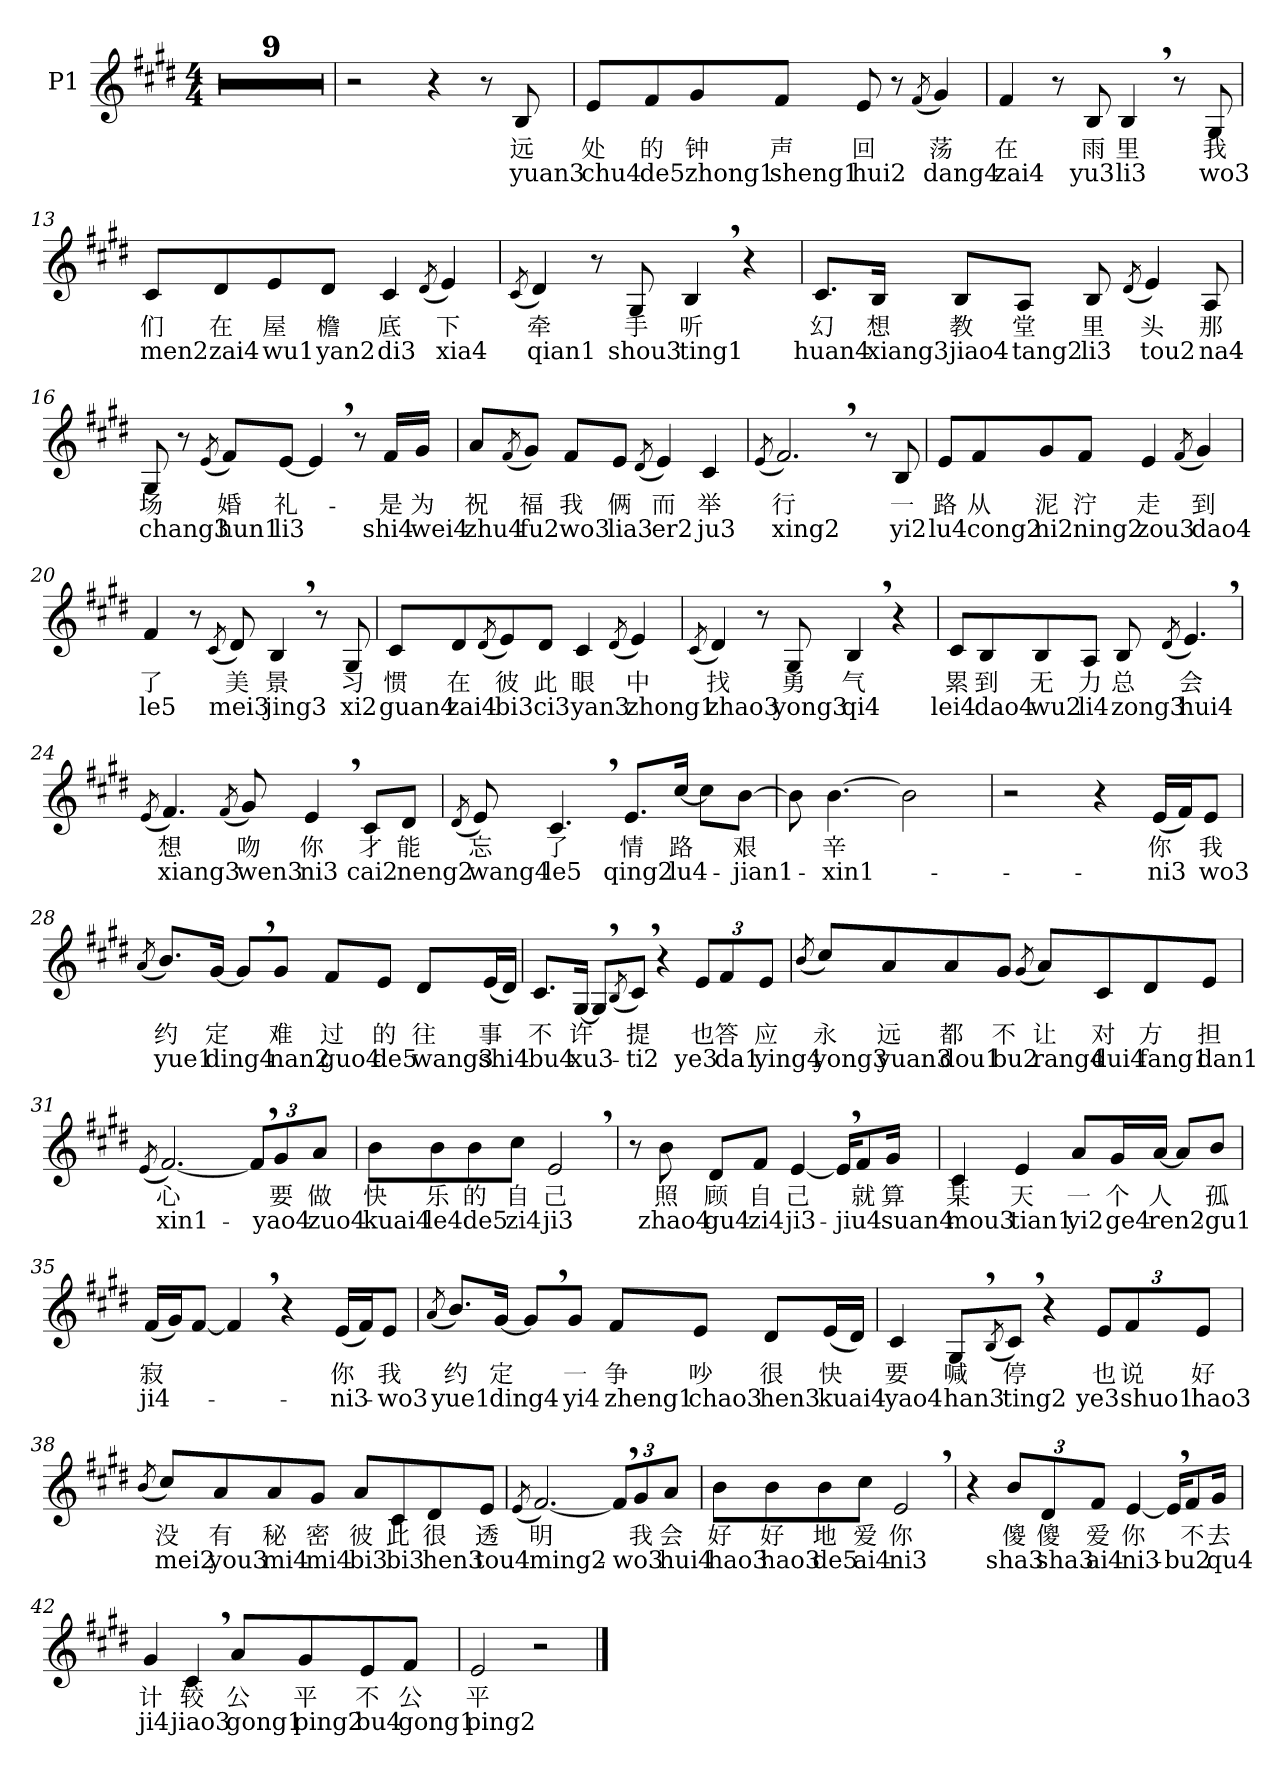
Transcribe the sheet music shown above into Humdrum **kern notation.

**kern	**text	**text
*part1	*part1	*part1
*staff1	*staff1	*staff1
*I"P1	*	*
*clefG2	*	*
*k[f#c#g#d#]	*	*
*E:	*	*
*M4/4	*	*
*MM80	*	*
=1	=1	=1
1r	.	.
=2	=2	=2
1r	.	.
=3	=3	=3
1r	.	.
=4	=4	=4
1r	.	.
=5	=5	=5
1r	.	.
=6	=6	=6
1r	.	.
=7	=7	=7
1r	.	.
=8	=8	=8
1r	.	.
=9	=9	=9
1r	.	.
=10	=10	=10
2r	.	.
4r	.	.
8r	.	.
!	!LO:LY:b	!LO:LY:b
8B/	远	yuan3
!!LO:LB:g=z
=11	=11	=11
!	!LO:LY:b	!LO:LY:b
8e/L	处	chu4
!	!LO:LY:b	!LO:LY:b
8f#/	的	de5
!	!LO:LY:b	!LO:LY:b
8g#/	钟	zhong1
!	!LO:LY:b	!LO:LY:b
8f#/J	声	sheng1
!	!LO:LY:b	!LO:LY:b
8e/	回	hui2
8r	.	.
(<8qf#/	.	.
!	!LO:LY:b	!LO:LY:b
4g#/)	荡	dang4
=12	=12	=12
!	!LO:LY:b	!LO:LY:b
4f#/	在	zai4
8r	.	.
!	!LO:LY:b	!LO:LY:b
8B/	雨	yu3
!	!LO:LY:b	!LO:LY:b
4B,/	里	li3
8r	.	.
!	!LO:LY:b	!LO:LY:b
8G#/	我	wo3
!!LO:LB:g=z
=13	=13	=13
!	!LO:LY:b	!LO:LY:b
8c#/L	们	men2
!	!LO:LY:b	!LO:LY:b
8d#/	在	zai4
!	!LO:LY:b	!LO:LY:b
8e/	屋	wu1
!	!LO:LY:b	!LO:LY:b
8d#/J	檐	yan2
!	!LO:LY:b	!LO:LY:b
4c#/	底	di3
(<8qd#/	.	.
!	!LO:LY:b	!LO:LY:b
4e/)	下	xia4
=14	=14	=14
(<8qc#/	.	.
!	!LO:LY:b	!LO:LY:b
4d#/)	牵	qian1
8r	.	.
!	!LO:LY:b	!LO:LY:b
8G#/	手	shou3
!	!LO:LY:b	!LO:LY:b
4B,/	听	ting1
4r	.	.
!!LO:LB:g=z
=15	=15	=15
!	!LO:LY:b	!LO:LY:b
8.c#/L	幻	huan4
!	!LO:LY:b	!LO:LY:b
16B/Jk	想	xiang3
!	!LO:LY:b	!LO:LY:b
8B/L	教	jiao4
!	!LO:LY:b	!LO:LY:b
8A/J	堂	tang2
!	!LO:LY:b	!LO:LY:b
8B/	里	li3
(<8qd#/	.	.
!	!LO:LY:b	!LO:LY:b
4e/)	头	tou2
!	!LO:LY:b	!LO:LY:b
8A/	那	na4
=16	=16	=16
!	!LO:LY:b	!LO:LY:b
8G#/	场	chang3
8r	.	.
(<8qe/	.	.
!	!LO:LY:b	!LO:LY:b
8f#/L)	婚	hun1
!	!LO:LY:b	!LO:LY:b
[8e/J	礼-	li3
4e,/]	.	.
8r	.	.
!	!LO:LY:b	!LO:LY:b
16f#/LL	-是	shi4
!	!LO:LY:b	!LO:LY:b
16g#/JJ	为	wei4
!!LO:LB:g=z
=17	=17	=17
!	!LO:LY:b	!LO:LY:b
8a/L	祝	zhu4
(<8qf#/	.	.
!	!LO:LY:b	!LO:LY:b
8g#/J)	福	fu2
!	!LO:LY:b	!LO:LY:b
8f#/L	我	wo3
!	!LO:LY:b	!LO:LY:b
8e/J	俩	lia3
(<8qd#/	.	.
!	!LO:LY:b	!LO:LY:b
4e/)	而	er2
!	!LO:LY:b	!LO:LY:b
4c#/	举	ju3
=18	=18	=18
(<8qe/	.	.
!	!LO:LY:b	!LO:LY:b
2.f#,/)	行	xing2
8r	.	.
!	!LO:LY:b	!LO:LY:b
8B/	一	yi2
=19	=19	=19
!	!LO:LY:b	!LO:LY:b
8e/L	路	lu4
!	!LO:LY:b	!LO:LY:b
8f#/	从	cong2
!	!LO:LY:b	!LO:LY:b
8g#/	泥	ni2
!	!LO:LY:b	!LO:LY:b
8f#/J	泞	ning2
!	!LO:LY:b	!LO:LY:b
4e/	走	zou3
(<8qf#/	.	.
!	!LO:LY:b	!LO:LY:b
4g#/)	到	dao4
!!LO:LB:g=z
=20	=20	=20
!	!LO:LY:b	!LO:LY:b
4f#/	了	le5
8r	.	.
(<8qc#/	.	.
!	!LO:LY:b	!LO:LY:b
8d#/)	美	mei3
!	!LO:LY:b	!LO:LY:b
4B,/	景	jing3
8r	.	.
!	!LO:LY:b	!LO:LY:b
8G#/	习	xi2
=21	=21	=21
!	!LO:LY:b	!LO:LY:b
8c#/L	惯	guan4
!	!LO:LY:b	!LO:LY:b
8d#/	在	zai4
(<8qd#/	.	.
!	!LO:LY:b	!LO:LY:b
8e/)	彼	bi3
!	!LO:LY:b	!LO:LY:b
8d#/J	此	ci3
!	!LO:LY:b	!LO:LY:b
4c#/	眼	yan3
(<8qd#/	.	.
!	!LO:LY:b	!LO:LY:b
4e/)	中	zhong1
=22	=22	=22
(<8qc#/	.	.
!	!LO:LY:b	!LO:LY:b
4d#/)	找	zhao3
8r	.	.
!	!LO:LY:b	!LO:LY:b
8G#/	勇	yong3
!	!LO:LY:b	!LO:LY:b
4B,/	气	qi4
4r	.	.
!!LO:LB:g=z
=23	=23	=23
!	!LO:LY:b	!LO:LY:b
8c#/L	累	lei4
!	!LO:LY:b	!LO:LY:b
8B/	到	dao4
!	!LO:LY:b	!LO:LY:b
8B/	无	wu2
!	!LO:LY:b	!LO:LY:b
8A/J	力	li4
!	!LO:LY:b	!LO:LY:b
8B/	总	zong3
(<8qd#/	.	.
!	!LO:LY:b	!LO:LY:b
4.e,/)	会	hui4
=24	=24	=24
(<8qe/	.	.
!	!LO:LY:b	!LO:LY:b
4.f#/)	想	xiang3
(<8qf#/	.	.
!	!LO:LY:b	!LO:LY:b
8g#/)	吻	wen3
!	!LO:LY:b	!LO:LY:b
4e,/	你	ni3
!	!LO:LY:b	!LO:LY:b
8c#/L	才	cai2
!	!LO:LY:b	!LO:LY:b
8d#/J	能	neng2
!!LO:LB:g=z
=25	=25	=25
(<8qd#/	.	.
!	!LO:LY:b	!LO:LY:b
8e/)	忘	wang4
!	!LO:LY:b	!LO:LY:b
4.c#,/	了	le5
!	!LO:LY:b	!LO:LY:b
8.e/L	情	qing2
!	!LO:LY:b	!LO:LY:b
[16cc#/Jk	路	lu4-
!	!LO:LY:b	!
8cc#\L]	-	.
!	!LO:LY:b	!LO:LY:b
[8b\J	艰	-jian1-
=26	=26	=26
!	!LO:LY:b	!
8b\]	-	.
!	!LO:LY:b	!LO:LY:b
[4.b\	辛	-xin1-
!	!LO:LY:b	!
2b\]	-	.
=27	=27	=27
2r	.	.
4r	.	.
!	!LO:LY:b	!LO:LY:b
(<16e/LL	你	-ni3
!	!LO:LY:b	!
16f#/J)	-	.
!	!LO:LY:b	!LO:LY:b
8e/J	我	wo3
!!LO:PB:g=z
=28	=28	=28
(<8qa/	.	.
!	!LO:LY:b	!LO:LY:b
8.b/L)	约	yue1
!	!LO:LY:b	!LO:LY:b
[16g#/Jk	定	ding4-
!	!LO:LY:b	!
8g#,/L]	-	.
!	!LO:LY:b	!LO:LY:b
8g#/J	难	-nan2
!	!LO:LY:b	!LO:LY:b
8f#/L	过	guo4
!	!LO:LY:b	!LO:LY:b
8e/J	的	de5
!	!LO:LY:b	!LO:LY:b
8d#/L	往	wang3
!	!LO:LY:b	!LO:LY:b
(<16e/L	事	shi4-
!	!LO:LY:b	!
16d#/JJ)	-	.
!!LO:LB:g=z
=29	=29	=29
!	!LO:LY:b	!LO:LY:b
8.c#/L	不	-bu4
!	!LO:LY:b	!LO:LY:b
[16G#/Jk	许	xu3-
!	!LO:LY:b	!
8G#/L]	-	.
(<8qB,/	.	.
!	!LO:LY:b	!LO:LY:b
8c#,/J)	提	-ti2
4r	.	.
*Xbrackettup	*	*
!	!LO:LY:b	!LO:LY:b
12e/L	也	ye3
!	!LO:LY:b	!LO:LY:b
12f#/	答	da1
!	!LO:LY:b	!LO:LY:b
12e/J	应	ying4
!!LO:LB:g=z
=30	=30	=30
(<8qb/	.	.
!	!LO:LY:b	!LO:LY:b
8cc#/L)	永	yong3
!	!LO:LY:b	!LO:LY:b
8a/	远	yuan3
!	!LO:LY:b	!LO:LY:b
8a/	都	dou1
!	!LO:LY:b	!LO:LY:b
8g#/J	不	bu2
(<8qg#/	.	.
!	!LO:LY:b	!LO:LY:b
8a/L)	让	rang4
!	!LO:LY:b	!LO:LY:b
8c#/	对	dui4
!	!LO:LY:b	!LO:LY:b
8d#/	方	fang1
!	!LO:LY:b	!LO:LY:b
8e/J	担	dan1
=31	=31	=31
(<8qe/	.	.
!	!LO:LY:b	!LO:LY:b
[2.f#/)	心	xin1-
!	!LO:LY:b	!
12f#,/L]	-	.
!	!LO:LY:b	!LO:LY:b
12g#/	要	-yao4
!	!LO:LY:b	!LO:LY:b
12a/J	做	zuo4
!!LO:LB:g=z
=32	=32	=32
!	!LO:LY:b	!LO:LY:b
8b\L	快	kuai4
!	!LO:LY:b	!LO:LY:b
8b\	乐	le4
!	!LO:LY:b	!LO:LY:b
8b\	的	de5
!	!LO:LY:b	!LO:LY:b
8cc#\J	自	zi4
!	!LO:LY:b	!LO:LY:b
2e,/	己	ji3
=33	=33	=33
8r	.	.
!	!LO:LY:b	!LO:LY:b
8b\	照	zhao4
!	!LO:LY:b	!LO:LY:b
8d#/L	顾	gu4
!	!LO:LY:b	!LO:LY:b
8f#/J	自	zi4
!	!LO:LY:b	!LO:LY:b
[4e/	己	ji3-
!	!LO:LY:b	!
16e,/KL]	-	.
!	!LO:LY:b	!LO:LY:b
8f#/	就	-jiu4
!	!LO:LY:b	!LO:LY:b
16g#/Jk	算	suan4
!!LO:LB:g=z
=34	=34	=34
!	!LO:LY:b	!LO:LY:b
4c#/	某	mou3
!	!LO:LY:b	!LO:LY:b
4e/	天	tian1
!	!LO:LY:b	!LO:LY:b
8a/L	一	yi2
!	!LO:LY:b	!LO:LY:b
16g#/L	个	ge4
!	!LO:LY:b	!LO:LY:b
[16a/JJ	人	ren2-
!	!LO:LY:b	!
8a/L]	-	.
!	!LO:LY:b	!LO:LY:b
8b/J	孤	-gu1
=35	=35	=35
!	!LO:LY:b	!LO:LY:b
(<16f#/LL	寂	ji4-
!	!LO:LY:b	!
16g#/J)	-	.
!	!LO:LY:b	!
[8f#/J	-	.
!	!LO:LY:b	!
4f#,/]	-	.
4r	.	.
!	!LO:LY:b	!LO:LY:b
(<16e/LL	你	-ni3-
!	!LO:LY:b	!
16f#/J)	-	.
!	!LO:LY:b	!LO:LY:b
8e/J	我	-wo3
!!LO:LB:g=z
=36	=36	=36
(<8qa/	.	.
!	!LO:LY:b	!LO:LY:b
8.b/L)	约	yue1
!	!LO:LY:b	!LO:LY:b
[16g#/Jk	定	ding4-
!	!LO:LY:b	!
8g#,/L]	-	.
!	!LO:LY:b	!LO:LY:b
8g#/J	一	-yi4
!	!LO:LY:b	!LO:LY:b
8f#/L	争	zheng1
!	!LO:LY:b	!LO:LY:b
8e/J	吵	chao3
!	!LO:LY:b	!LO:LY:b
8d#/L	很	hen3
!	!LO:LY:b	!LO:LY:b
(<16e/L	快	kuai4
!	!LO:LY:b	!
16d#/JJ)	-	.
!!LO:LB:g=z
=37	=37	=37
!	!LO:LY:b	!LO:LY:b
4c#/	要	yao4
!	!LO:LY:b	!LO:LY:b
8G#/L	喊	han3
(<8qB,/	.	.
!	!LO:LY:b	!LO:LY:b
8c#,/J)	停	ting2
4r	.	.
!	!LO:LY:b	!LO:LY:b
12e/L	也	ye3
!	!LO:LY:b	!LO:LY:b
12f#/	说	shuo1
!	!LO:LY:b	!LO:LY:b
12e/J	好	hao3
=38	=38	=38
(<8qb/	.	.
!	!LO:LY:b	!LO:LY:b
8cc#/L)	没	mei2
!	!LO:LY:b	!LO:LY:b
8a/	有	you3
!	!LO:LY:b	!LO:LY:b
8a/	秘	mi4
!	!LO:LY:b	!LO:LY:b
8g#/J	密	mi4
!	!LO:LY:b	!LO:LY:b
8a/L	彼	bi3
!	!LO:LY:b	!LO:LY:b
8c#/	此	bi3
!	!LO:LY:b	!LO:LY:b
8d#/	很	hen3
!	!LO:LY:b	!LO:LY:b
8e/J	透	tou4
!!LO:LB:g=z
=39	=39	=39
(<8qe/	.	.
!	!LO:LY:b	!LO:LY:b
[2.f#/)	明	ming2-
!	!LO:LY:b	!
12f#,/L]	-	.
!	!LO:LY:b	!LO:LY:b
12g#/	我	-wo3
!	!LO:LY:b	!LO:LY:b
12a/J	会	hui4
=40	=40	=40
!	!LO:LY:b	!LO:LY:b
8b\L	好	hao3
!	!LO:LY:b	!LO:LY:b
8b\	好	hao3
!	!LO:LY:b	!LO:LY:b
8b\	地	de5
!	!LO:LY:b	!LO:LY:b
8cc#\J	爱	ai4
!	!LO:LY:b	!LO:LY:b
2e,/	你	ni3
=41	=41	=41
4r	.	.
!	!LO:LY:b	!LO:LY:b
12b/L	傻	sha3
!	!LO:LY:b	!LO:LY:b
12d#/	傻	sha3
!	!LO:LY:b	!LO:LY:b
12f#/J	爱	ai4
!	!LO:LY:b	!LO:LY:b
[4e/	你	ni3-
!	!LO:LY:b	!
16e,/KL]	-	.
!	!LO:LY:b	!LO:LY:b
8f#/	不	-bu2
!	!LO:LY:b	!LO:LY:b
16g#/Jk	去	qu4
!!LO:LB:g=z
=42	=42	=42
!	!LO:LY:b	!LO:LY:b
4g#/	计	ji4
!	!LO:LY:b	!LO:LY:b
4c#,/	较	jiao3
!	!LO:LY:b	!LO:LY:b
8a/L	公	gong1
!	!LO:LY:b	!LO:LY:b
8g#/	平	ping2
!	!LO:LY:b	!LO:LY:b
8e/	不	bu4
!	!LO:LY:b	!LO:LY:b
8f#/J	公	gong1
=43	=43	=43
!	!LO:LY:b	!LO:LY:b
2e/	平	ping2
2r	.	.
==	==	==
*-	*-	*-
